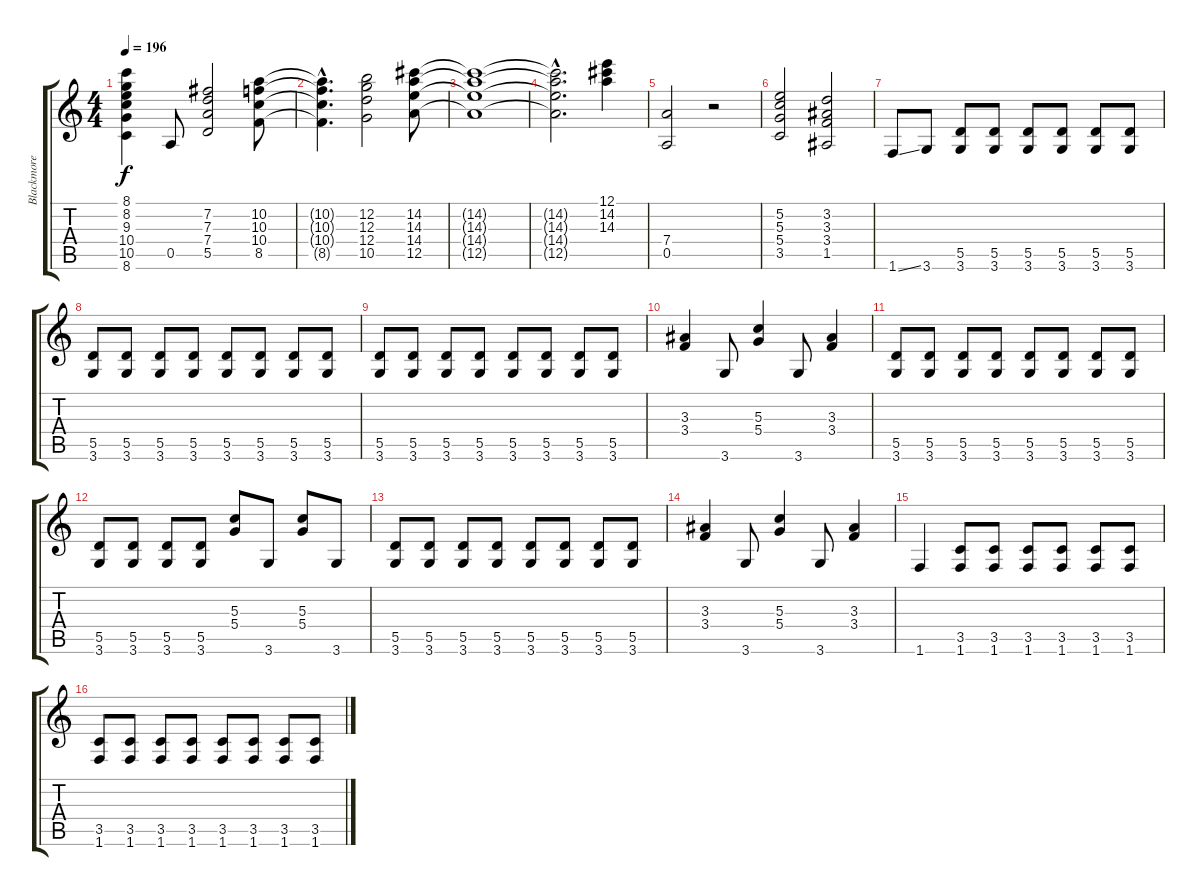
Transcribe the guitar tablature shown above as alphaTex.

\track ("Blackmore" "Blackmore") {instrument overdrivenguitar}
\staff {score tabs}
\tuning (E4 B3 G3 D3 A2 E2) {hide}
\ts (4 4)
\tempo 196
\clef g2
\ks c
(8.1{t} 8.2{t} 9.3{t} 10.4{t} 10.5{t} 8.6{t}).4{dy f} 0.5.8 (7.2 7.3 7.4 5.5).2 (10.2 10.3 10.4 8.5).8 |
(10.2{hac t} 10.3{hac t} 10.4{hac t} 8.5{hac t}).4{d} (12.2 12.3 12.4 10.5).2 (14.2 14.3 14.4 12.5).8 |
(14.2{t} 14.3{t} 14.4{t} 12.5{t}).1 |
(14.2{hac t} 14.3{hac t} 14.4{hac t} 12.5{hac t}).2{d} (12.1 14.2 14.3).4 |
(7.4 0.5).2 r.2 |
(5.2 5.3 5.4 3.5).2 (3.2 3.3 3.4 1.5).2 |
1.6{ss}.8 3.6.8 (5.5 3.6).8 (5.5 3.6).8 (5.5 3.6).8 (5.5 3.6).8 (5.5 3.6).8 (5.5 3.6).8 |
(5.5 3.6).8 (5.5 3.6).8 (5.5 3.6).8 (5.5 3.6).8 (5.5 3.6).8 (5.5 3.6).8 (5.5 3.6).8 (5.5 3.6).8 |
(5.5 3.6).8 (5.5 3.6).8 (5.5 3.6).8 (5.5 3.6).8 (5.5 3.6).8 (5.5 3.6).8 (5.5 3.6).8 (5.5 3.6).8 |
(3.3 3.4).4 3.6.8 (5.3 5.4).4 3.6.8 (3.3 3.4).4 |
(5.5 3.6).8 (5.5 3.6).8 (5.5 3.6).8 (5.5 3.6).8 (5.5 3.6).8 (5.5 3.6).8 (5.5 3.6).8 (5.5 3.6).8 |
(5.5 3.6).8 (5.5 3.6).8 (5.5 3.6).8 (5.5 3.6).8 (5.3 5.4).8 3.6.8 (5.3 5.4).8 3.6.8 |
(5.5 3.6).8 (5.5 3.6).8 (5.5 3.6).8 (5.5 3.6).8 (5.5 3.6).8 (5.5 3.6).8 (5.5 3.6).8 (5.5 3.6).8 |
(3.3 3.4).4 3.6.8 (5.3 5.4).4 3.6.8 (3.3 3.4).4 |
1.6.4 (3.5 1.6).8 (3.5 1.6).8 (3.5 1.6).8 (3.5 1.6).8 (3.5 1.6).8 (3.5 1.6).8 |
(3.5 1.6).8 (3.5 1.6).8 (3.5 1.6).8 (3.5 1.6).8 (3.5 1.6).8 (3.5 1.6).8 (3.5 1.6).8 (3.5 1.6).8
